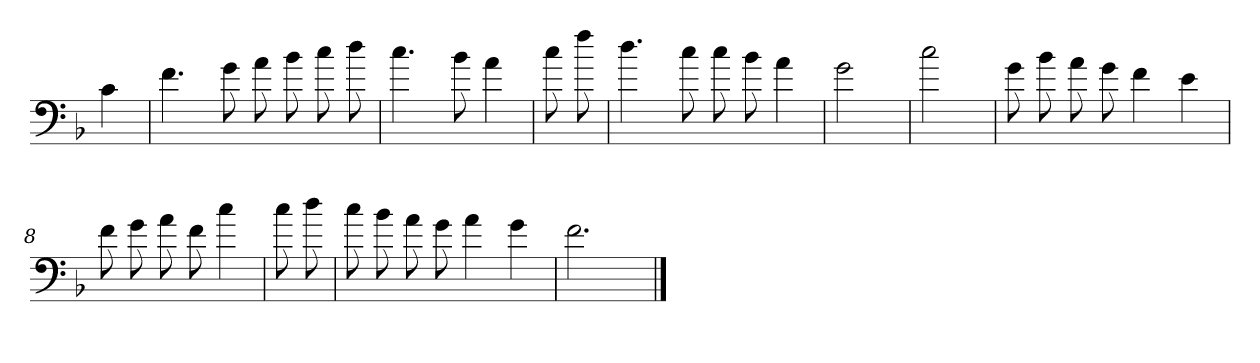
**kern
*part1
*staff1
*clefF4
*k[b-]
*F:
=
4c
=1
4.f
8g
8a
8b-
8cc
8dd
=2
4.cc
8b-
4a
=3
8cc
8ff
=4
4.dd
8cc
8cc
8b-
4a
=5
2g
=6
2cc
=7
8g
8b-
8a
8g
4f
4e
=8
8f
8g
8a
8f
4cc
=9
8cc
8dd
=10
8cc
8b-
8a
8g
4a
4g
=11
2.f
==
*-
